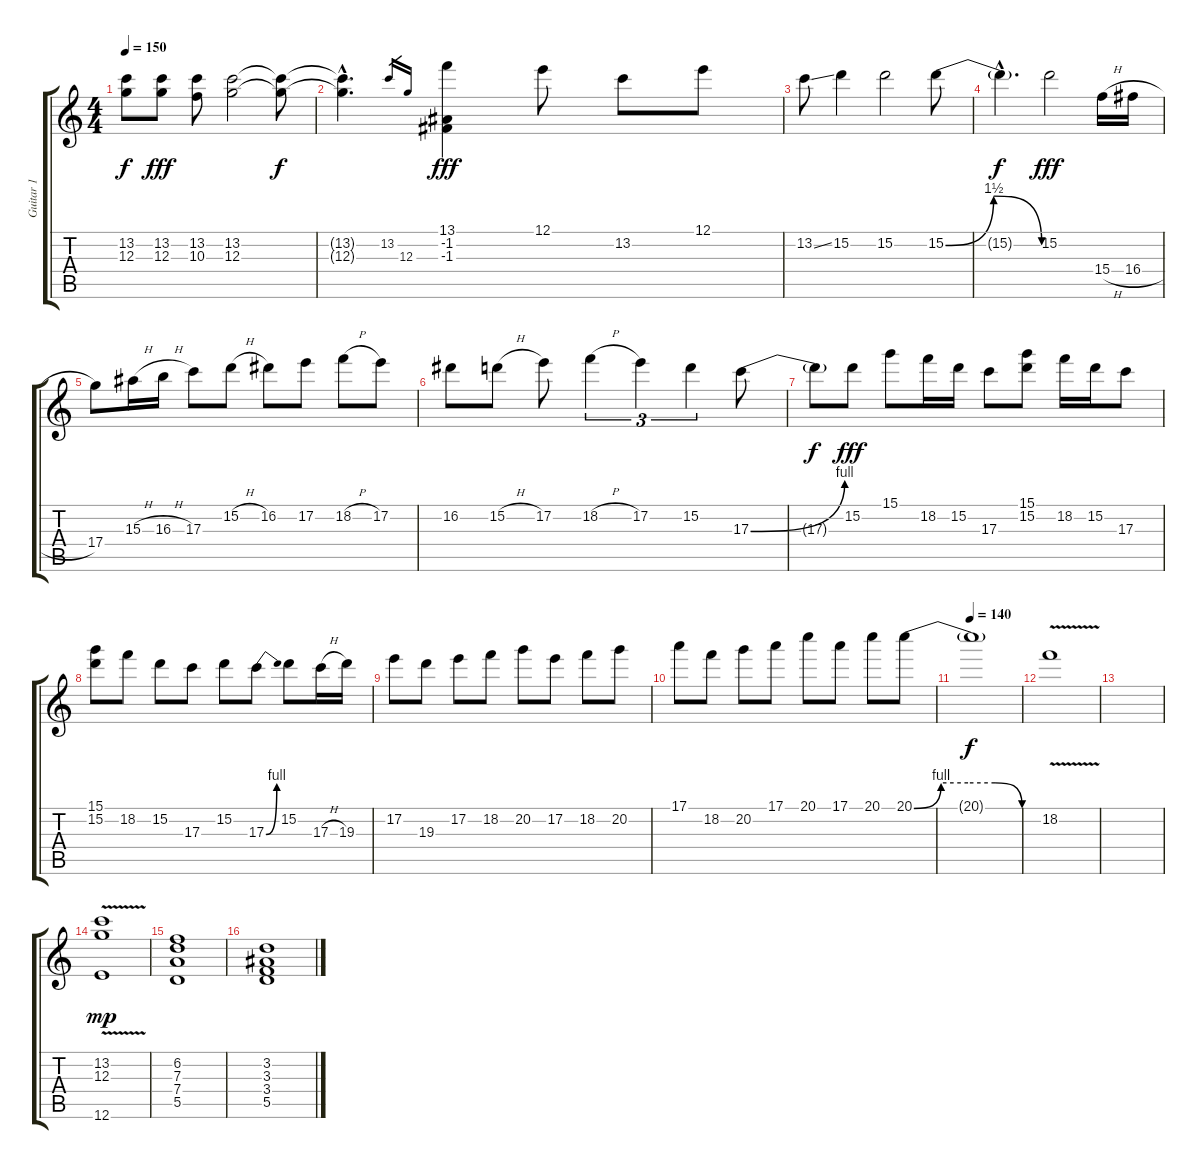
\track ("Guitar 1" "Guitar 1") {instrument electricguitarclean}
\staff {score tabs}
\tuning (E4 B3 G3 D3 A2 E2) {hide}
\ts (4 4)
\tempo 150
\clef g2
\ks c
(13.2{t} 12.3{t}).8{dy f} (13.2 12.3).8{dy fff} (13.2 10.3).8 (13.2 12.3).2 (13.2{t} 12.3{t}).8{dy f} |
(13.2{hac t} 12.3{hac t}).4{d} 13.2.16{gr} 12.3.16{gr} (13.1 -1.2 -1.3).4{dy fff} 12.1.8 13.2.8 12.1.8 |
13.2{ss}.8 15.2.4 15.2.2 15.2{be (bendrelease 0 0 10 6 30 6 60 0)}.8 |
15.2{hac t}.4{d dy f} 15.2.2{dy fff} 15.4{h}.16 16.4{h}.16 |
17.4.8 15.3{h}.16 16.3{h}.16 17.3.8 15.2{h}.8 16.2.8 17.2.8 18.2{h}.8 17.2.8 |
16.2.8 15.2{h}.8 17.2.8 18.2{h}.4{tu (3 2)} 17.2.4{tu (3 2)} 15.2.4{tu (3 2)} 17.3{be (bend 0 0 60 4)}.8 |
17.3{t}.8{dy f} 15.2.8{dy fff} 15.1.8 18.2.16 15.2.16 17.3.8 (15.1 15.2).8 18.2.16 15.2.16 17.3.8 |
(15.1 15.2).8 18.2.8 15.2.8 17.3.8 15.2.8 17.3{be (bend 0 0 60 4)}.8 15.2.8 17.3{h}.16 19.3.16 |
17.2.8 19.3.8 17.2.8 18.2.8 20.2.8 17.2.8 18.2.8 20.2.8 |
17.1.8 18.2.8 20.2.8 17.1.8 20.1.8 17.1.8 20.1.8 20.1{be (custom 0 0 15 4 30 4 45 4 60 0)}.8 |
\tempo 140
20.1{t}.1{dy f} |
18.2{v}.1 |
|
(13.2{v} 12.3{v} 12.6{v}).1{dy mp} |
(6.2 7.3 7.4 5.5).1 |
(3.2 3.3 3.4 5.5).1
